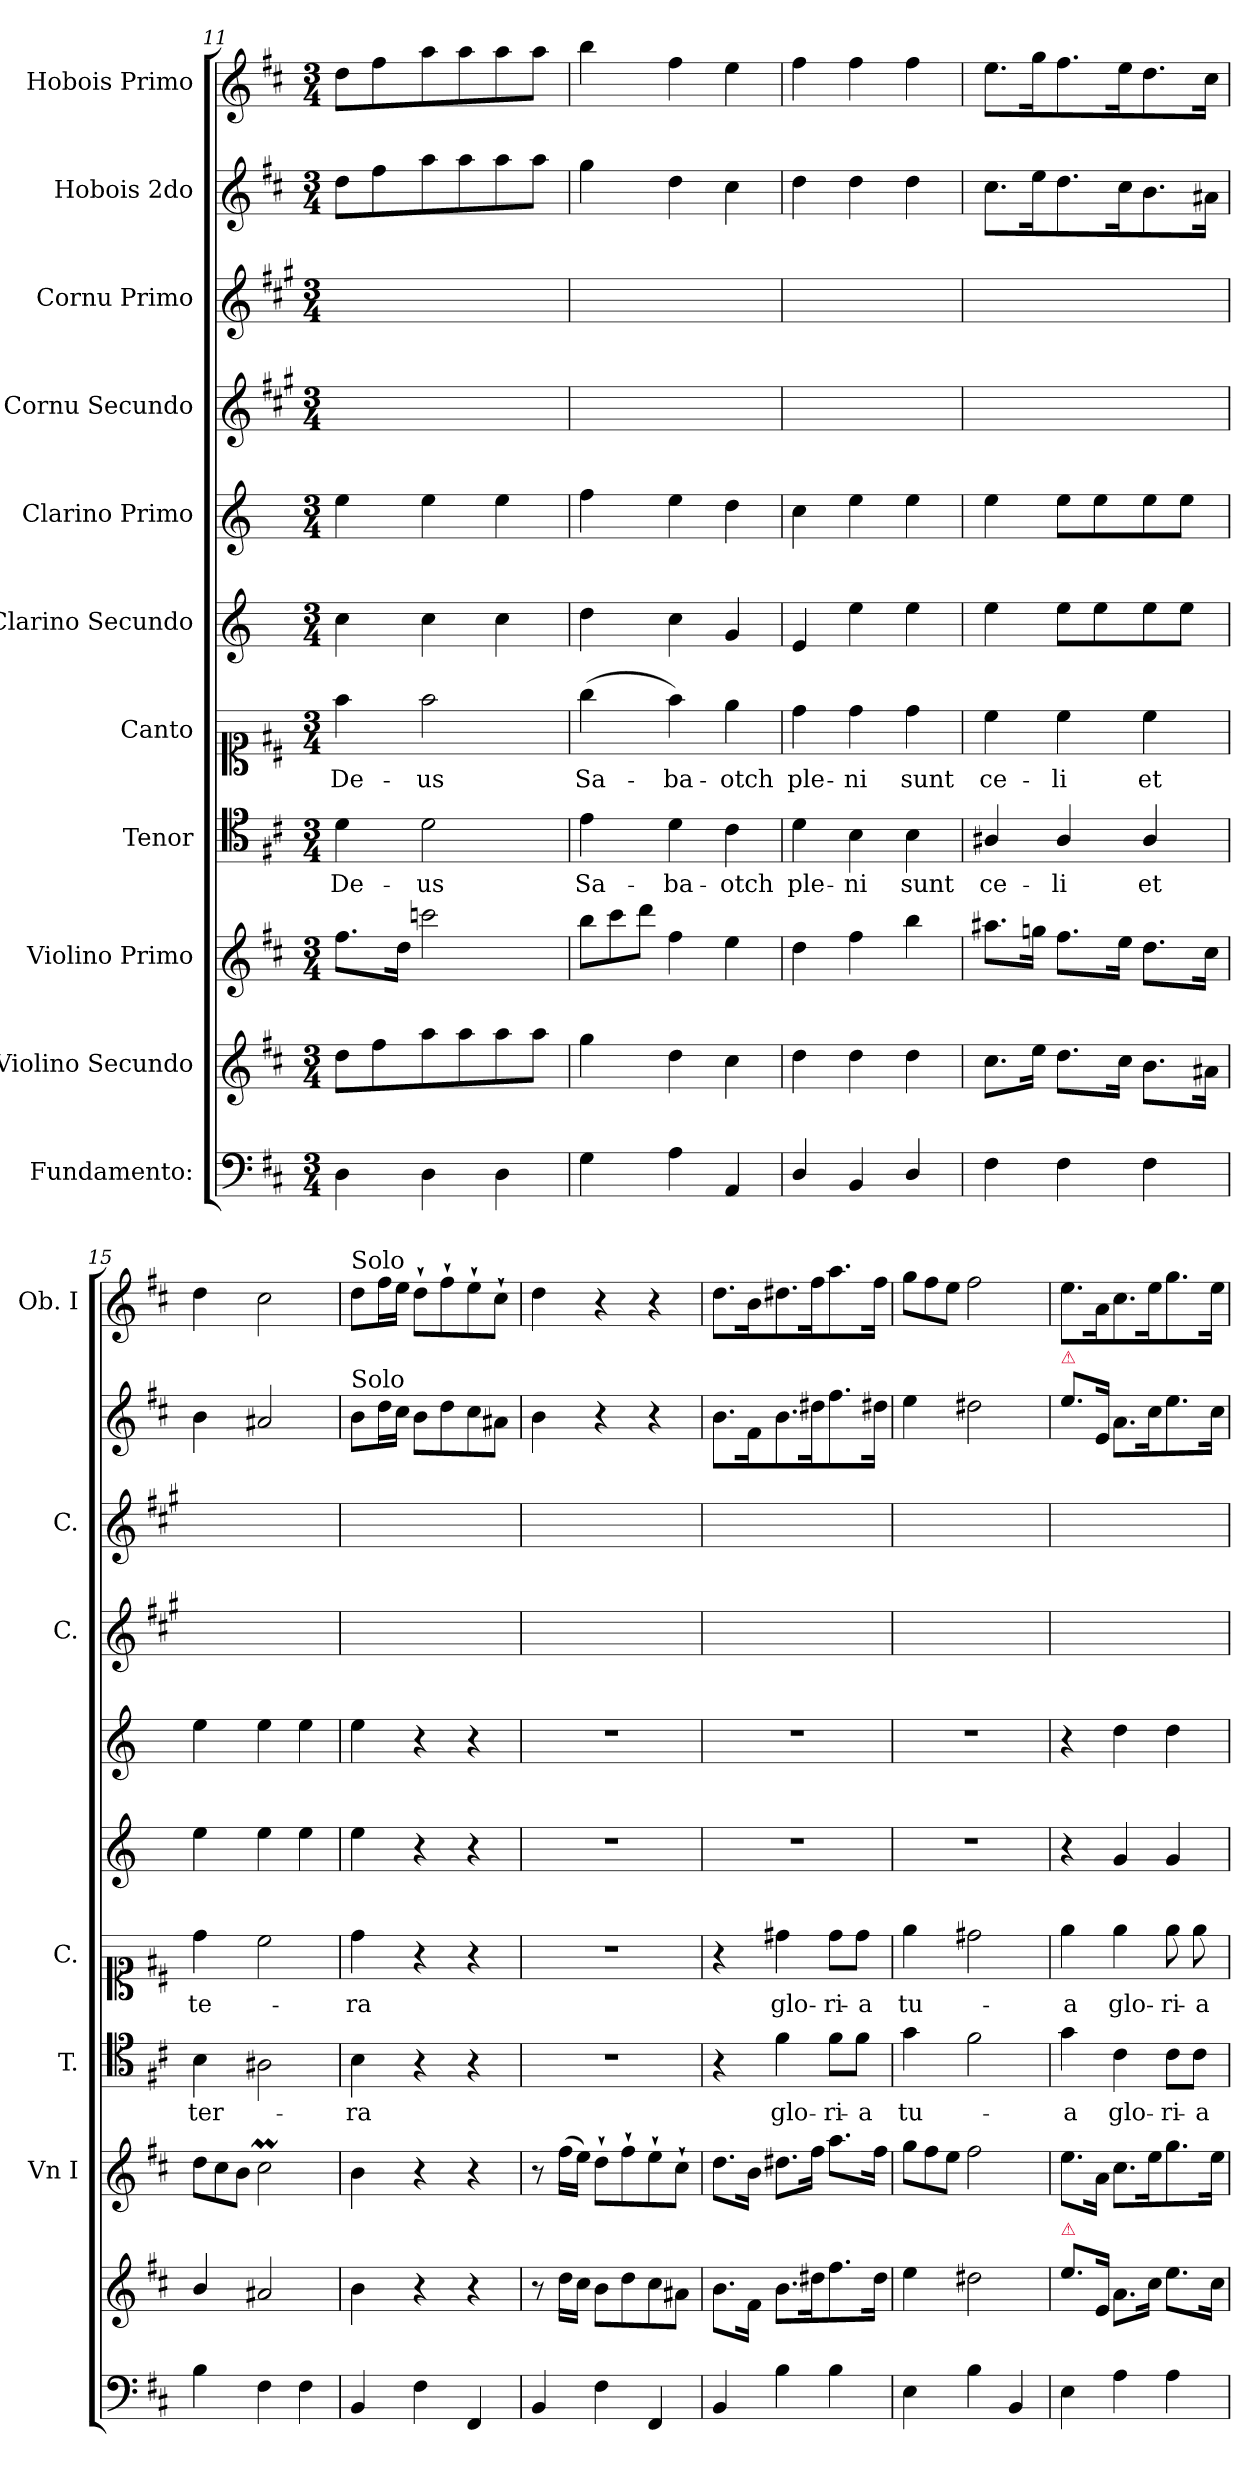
**kern	**kern	**kern	**kern	**text	**kern	**text	**kern	**kern	**kern	**kern	**kern	**kern
*part11	*part10	*part9	*part8	*part8	*part7	*part7	*part6	*part5	*part4	*part3	*part2	*part1
*staff11	*staff10	*staff9	*staff8	*staff8	*staff7	*staff7	*staff6	*staff5	*staff4	*staff3	*staff2	*staff1
*I"Fundamento:	*I"Violino Secundo	*I"Violino Primo	*I"Tenor	*	*I"Canto	*	*I"Clarino Secundo	*I"Clarino Primo	*I"Cornu Secundo	*I"Cornu Primo	*I"Hobois 2do	*I"Hobois Primo
*	*	*I'Vn I	*I'T.	*	*I'C.	*	*	*	*I'C.	*I'C.	*	*I'Ob. I
*clefF4	*clefG2	*clefG2	*clefC4	*	*clefC1	*	*clefG2	*clefG2	*clefG2	*clefG2	*clefG2	*clefG2
*	*	*	*	*	*	*	*ITrd-1c-2	*ITrd-1c-2	*ITrd4c7	*ITrd4c7	*	*
*k[f#c#]	*k[f#c#]	*k[f#c#]	*k[f#c#]	*	*k[f#c#]	*	*k[f#c#]	*k[f#c#]	*k[f#c#]	*k[f#c#]	*k[f#c#]	*k[f#c#]
*M3/4	*M3/4	*M3/4	*M3/4	*	*M3/4	*	*M3/4	*M3/4	*M3/4	*M3/4	*M3/4	*M3/4
=11	=11	=11	=11	=11	=11	=11	=11	=11	=11	=11	=11	=11
4D\	8dd\L	8.ff#\L	4d\	De-	4ff#\	De-	4dd\	4ff#\	2.ryy	2.ryy	8dd\L	8dd\L
.	8ff#\	.	.	.	.	.	.	.	.	.	8ff#\	8ff#\
.	.	16dd\Jk	.	.	.	.	.	.	.	.	.	.
4D\	8aa\	2cccn\	2d\	-us	2ff#\	-us	4dd\	4ff#\	.	.	8aa\	8aa\
.	8aa\	.	.	.	.	.	.	.	.	.	8aa\	8aa\
4D\	8aa\	.	.	.	.	.	4dd\	4ff#\	.	.	8aa\	8aa\
.	8aa\J	.	.	.	.	.	.	.	.	.	8aa\J	8aa\J
=12	=12	=12	=12	=12	=12	=12	=12	=12	=12	=12	=12	=12
*	*	*Xtuplet	*	*	*	*	*	*	*	*	*	*
4G\	4gg\	12bb\L	4e\	Sa-	(4gg\	Sa-	4ee\	4gg\	2.ryy	2.ryy	4gg\	4bb\
.	.	12ccc#\	.	.	.	.	.	.	.	.	.	.
.	.	12ddd\J	.	.	.	.	.	.	.	.	.	.
4A\	4dd\	4ff#\	4d\	-ba-	4ff#\)	-ba-	4dd\	4ff#\	.	.	4dd\	4ff#\
4AA/	4cc#\	4ee\	4c#\	-otch	4ee\	-otch	4a/	4ee\	.	.	4cc#\	4ee\
=13	=13	=13	=13	=13	=13	=13	=13	=13	=13	=13	=13	=13
4D/	4dd\	4dd\	4d\	ple-	4dd\	ple-	4f#/	4dd\	2.ryy	2.ryy	4dd\	4ff#\
4BB/	4dd\	4ff#\	4B\	-ni	4dd\	-ni	4ff#\	4ff#\	.	.	4dd\	4ff#\
4D/	4dd\	4bb\	4B\	sunt	4dd\	sunt	4ff#\	4ff#\	.	.	4dd\	4ff#\
=14	=14	=14	=14	=14	=14	=14	=14	=14	=14	=14	=14	=14
4F#\	8.cc#\L	8.aa#X\L	4A#X/	ce-	4cc#\	ce-	4ff#\	4ff#\	2.ryy	2.ryy	8.cc#\L	8.ee\L
.	16ee\Jk	16ggn\Jk	.	.	.	.	.	.	.	.	16ee\K	16gg\K
4F#\	8.dd\L	8.ff#\L	4A#/	-li	4cc#\	-li	8ff#\L	8ff#\L	.	.	8.dd\	8.ff#\
.	.	.	.	.	.	.	8ff#\	8ff#\	.	.	.	.
.	16cc#\Jk	16ee\Jk	.	.	.	.	.	.	.	.	16cc#\K	16ee\K
4F#\	8.b\L	8.dd\L	4A#/	et	4cc#\	et	8ff#\	8ff#\	.	.	8.b\	8.dd\
.	.	.	.	.	.	.	8ff#\J	8ff#\J	.	.	.	.
.	16a#X\Jk	16cc#\Jk	.	.	.	.	.	.	.	.	16a#X\Jk	16cc#\Jk
=15	=15	=15	=15	=15	=15	=15	=15	=15	=15	=15	=15	=15
4B\	4b/	12dd\L	4B\	ter-	4dd\	te-	4ff#\	4ff#\	2.ryy	2.ryy	4b\	4dd\
.	.	12cc#\	.	.	.	.	.	.	.	.	.	.
.	.	12b\J	.	.	.	.	.	.	.	.	.	.
4F#\	2a#X/	2cc#m\	2A#X\	.	2cc#\	.	4ff#\	4ff#\	.	.	2a#X/	2cc#\
4F#\	.	.	.	.	.	.	4ff#\	4ff#\	.	.	.	.
=16	=16	=16	=16	=16	=16	=16	=16	=16	=16	=16	=16	=16
!	!	!	!	!	!	!	!	!	!	!	!	!LO:TX:a:t=Solo
!	!	!	!	!	!	!	!	!	!	!	!LO:TX:a:t=Solo	!
4BB/	4b\	4b\	4B\	-ra	4dd\	-ra	4ff#\	4ff#\	2.ryy	2.ryy	8b\L	8dd\L
.	.	.	.	.	.	.	.	.	.	.	16dd\L	16ff#\L
.	.	.	.	.	.	.	.	.	.	.	16cc#\JJ	16ee\JJ
4F#\	4r	4r	4r	.	4r	.	4r	4r	.	.	8b\L	8dd`\L
.	.	.	.	.	.	.	.	.	.	.	8dd\	8ff#`\
4FF#/	4r	4r	4r	.	4r	.	4r	4r	.	.	8cc#\	8ee`\
.	.	.	.	.	.	.	.	.	.	.	8a#X\J	8cc#`\J
=17	=17	=17	=17	=17	=17	=17	=17	=17	=17	=17	=17	=17
4BB/	8r	8r	2.r	.	2.r	.	2.r	2.r	2.ryy	2.ryy	4b\	4dd\
.	16dd\LL	(16ff#\LL	.	.	.	.	.	.	.	.	.	.
.	16cc#\JJ	16ee\JJ)	.	.	.	.	.	.	.	.	.	.
4F#\	8b\L	8dd`\L	.	.	.	.	.	.	.	.	4r	4r
.	8dd\	8ff#`\	.	.	.	.	.	.	.	.	.	.
4FF#/	8cc#\	8ee`\	.	.	.	.	.	.	.	.	4r	4r
.	8a#X\J	8cc#`\J	.	.	.	.	.	.	.	.	.	.
=18	=18	=18	=18	=18	=18	=18	=18	=18	=18	=18	=18	=18
4BB/	8.b\L	8.dd\L	4r	.	4r	.	2.r	2.r	2.ryy	2.ryy	8.b\L	8.dd\L
.	16f#\Jk	16b\Jk	.	.	.	.	.	.	.	.	16f#\K	16b\K
4B\	8.b\L	8.dd#X\L	4f#\	glo-	4dd#X\	glo-	.	.	.	.	8.b\	8.dd#X\
.	16dd#X\K	16ff#\Jk	.	.	.	.	.	.	.	.	16dd#X\K	16ff#\K
4B\	8.ff#\	8.aa\L	8f#\L	-ri-	8dd#\L	-ri-	.	.	.	.	8.ff#\	8.aa\
.	.	.	8f#\J	-a	8dd#\J	-a	.	.	.	.	.	.
.	16dd#\Jk	16ff#\Jk	.	.	.	.	.	.	.	.	16dd#X\Jk	16ff#\Jk
=19	=19	=19	=19	=19	=19	=19	=19	=19	=19	=19	=19	=19
*	*	*	*	*	*	*	*	*	*	*	*	*Xtuplet
4E\	4ee\	12gg\L	4g\	tu-	4ee\	tu-	2.r	2.r	2.ryy	2.ryy	4ee\	12gg\L
.	.	12ff#\	.	.	.	.	.	.	.	.	.	12ff#\
.	.	12ee\J	.	.	.	.	.	.	.	.	.	12ee\J
4B\	2dd#X\	2ff#\	2f#\	.	2dd#X\	.	.	.	.	.	2dd#X\	2ff#\
4BB/	.	.	.	.	.	.	.	.	.	.	.	.
=20	=20	=20	=20	=20	=20	=20	=20	=20	=20	=20	=20	=20
!	!	!	!	!	!	!	!	!	!	!	!LO:TX:a:color=crimson:t=⚠	!
!	!LO:TX:a:color=crimson:t=⚠	!	!	!	!	!	!	!	!	!	!	!
4E\	8.ee\L	8.ee\L	4g\	-a	4ee\	-a	4r	4r	2.ryy	2.ryy	8.ee\L	8.ee\L
.	16e/Jk	16a\Jk	.	.	.	.	.	.	.	.	16e/Jk	16a\K
4A\	8.a\L	8.cc#\L	4c#\	glo-	4ee\	glo-	4a/	4ee\	.	.	8.a\L	8.cc#\
.	16cc#\Jk	16ee\K	.	.	.	.	.	.	.	.	16cc#\K	16ee\K
4A\	8.ee\L	8.gg\	8c#\L	-ri-	8ee\	-ri-	4a/	4ee\	.	.	8.ee\	8.gg\
.	.	.	8c#\J	-a	8ee\	-a	.	.	.	.	.	.
.	16cc#\Jk	16ee\Jk	.	.	.	.	.	.	.	.	16cc#\Jk	16ee\Jk
=	=	=	=	=	=	=	=	=	=	=	=	=
*-	*-	*-	*-	*-	*-	*-	*-	*-	*-	*-	*-	*-
